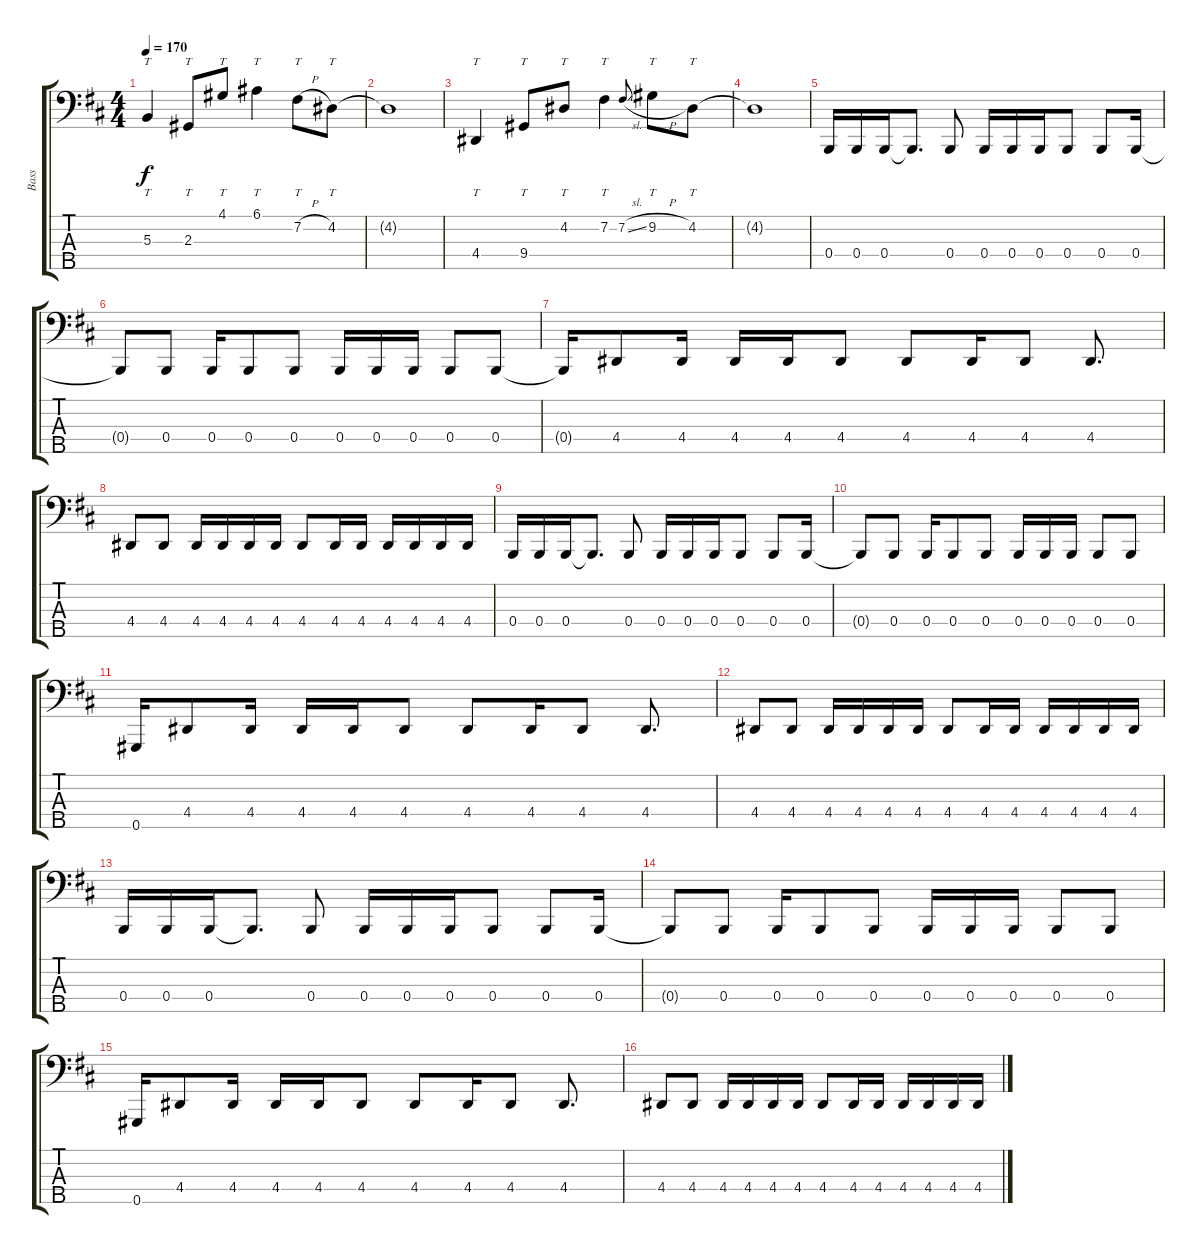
\track ("Bass" "Bass") {instrument electricbassfinger}
\staff {score tabs}
\tuning (E2 B1 Gb1 B0 Ab0) {hide}
\ts (4 4)
\tempo 170
\clef f4
\ks bminor
5.3.4{tt dy f} 2.3.8{tt} 4.1.8{tt} 6.1.4{tt} 7.2{h}.8{tt} 4.2.8{tt} |
4.2{t}.1 |
4.4.4{tt} 9.4.8{tt} 4.2.8{tt} 7.2.4{tt} 7.2{sl}.8{gr onbeat} 9.2{h}.8{tt} 4.2.8{tt} |
4.2{t}.1 |
0.4.16 0.4.16 0.4.16 0.4{t}.8{d} 0.4.8 0.4.16 0.4.16 0.4.16 0.4.8 0.4.8 0.4.16 |
0.4{t}.8 0.4.8 0.4.16 0.4.8 0.4.8 0.4.16 0.4.16 0.4.16 0.4.8 0.4.8 |
0.4{t}.16 4.4.8 4.4.16 4.4.16 4.4.16 4.4.8 4.4.8 4.4.16 4.4.8 4.4.8{d} |
4.4.8 4.4.8 4.4.16 4.4.16 4.4.16 4.4.16 4.4.8 4.4.16 4.4.16 4.4.16 4.4.16 4.4.16 4.4.16 |
0.4.16 0.4.16 0.4.16 0.4{t}.8{d} 0.4.8 0.4.16 0.4.16 0.4.16 0.4.8 0.4.8 0.4.16 |
0.4{t}.8 0.4.8 0.4.16 0.4.8 0.4.8 0.4.16 0.4.16 0.4.16 0.4.8 0.4.8 |
0.5.16 4.4.8 4.4.16 4.4.16 4.4.16 4.4.8 4.4.8 4.4.16 4.4.8 4.4.8{d} |
4.4.8 4.4.8 4.4.16 4.4.16 4.4.16 4.4.16 4.4.8 4.4.16 4.4.16 4.4.16 4.4.16 4.4.16 4.4.16 |
0.4.16 0.4.16 0.4.16 0.4{t}.8{d} 0.4.8 0.4.16 0.4.16 0.4.16 0.4.8 0.4.8 0.4.16 |
0.4{t}.8 0.4.8 0.4.16 0.4.8 0.4.8 0.4.16 0.4.16 0.4.16 0.4.8 0.4.8 |
0.5.16 4.4.8 4.4.16 4.4.16 4.4.16 4.4.8 4.4.8 4.4.16 4.4.8 4.4.8{d} |
4.4.8 4.4.8 4.4.16 4.4.16 4.4.16 4.4.16 4.4.8 4.4.16 4.4.16 4.4.16 4.4.16 4.4.16 4.4.16
